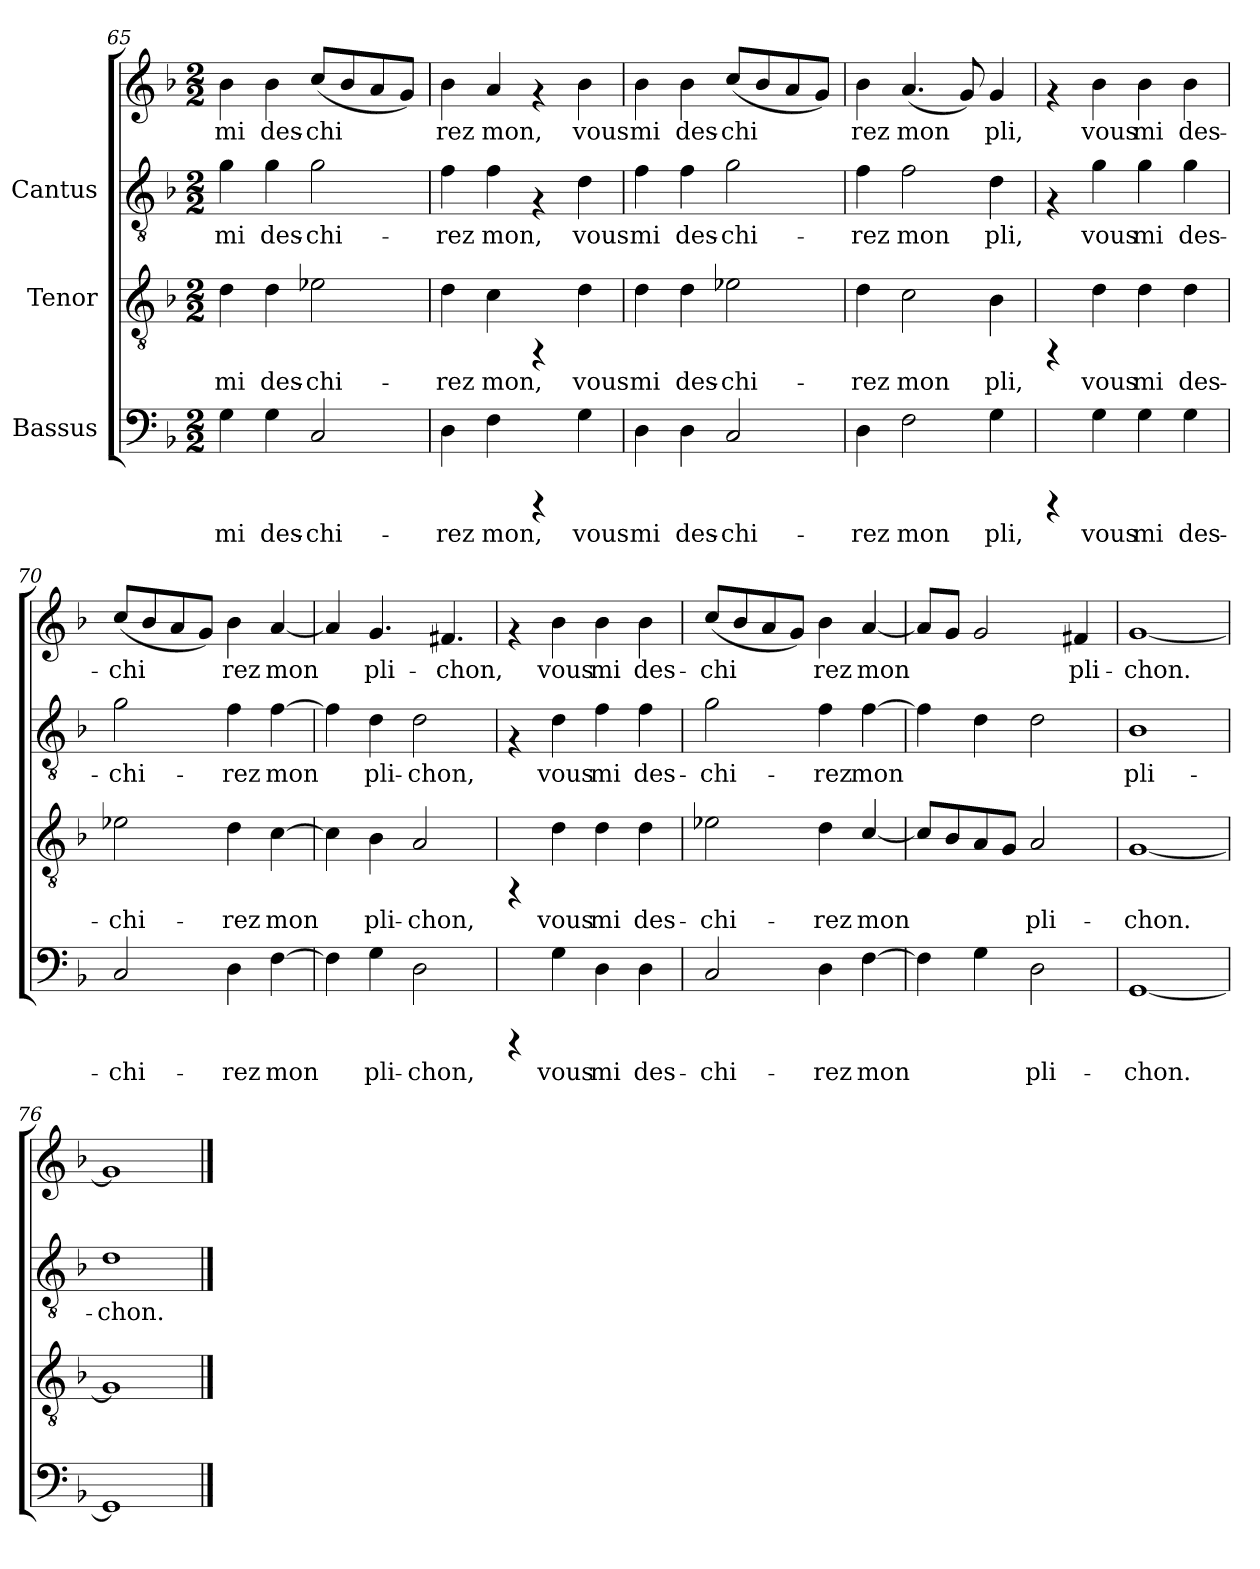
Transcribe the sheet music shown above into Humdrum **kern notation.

**kern	**text	**kern	**text	**kern	**text	**kern	**text
*part3	*part3	*part2	*part2	*part1	*part1	*part1	*part1
*staff4	*staff4	*staff3	*staff3	*staff2	*staff2	*staff1	*staff1
*I"Bassus	*	*I"Tenor	*	*I"Cantus	*	*	*
*clefF4	*	*clefGv2	*	*clefGv2	*	*clefG2	*
*k[b-]	*	*k[b-]	*	*k[b-]	*	*k[b-]	*
*F:	*	*F:	*	*F:	*	*F:	*
*M2/2	*	*M2/2	*	*M2/2	*	*M2/2	*
=65	=65	=65	=65	=65	=65	=65	=65
!	!LO:LY:b:cj	!	!LO:LY:b:cj	!	!LO:LY:b:cj	!	!LO:LY:b:cj
4G\	mi	4d\	mi	4g\	-mi	4b-\	mi
!	!LO:LY:b:cj	!	!LO:LY:b:cj	!	!LO:LY:b:cj	!	!LO:LY:b:cj
4G\	des-	4d\	des-	4g\	des-	4b-\	des-
!	!LO:LY:b:cj	!	!LO:LY:b:cj	!	!LO:LY:b:cj	!	!LO:LY:b:cj
2C/	-chi-	2e-X\	-chi-	2g\	-chi-	(<8cc/L	-chi-
!	!	!	!	!	!	!	!LO:LY:b:cj
.	.	.	.	.	.	8b-/	--
!	!	!	!	!	!	!	!LO:LY:b:cj
.	.	.	.	.	.	8a/	--
!	!	!	!	!	!	!	!LO:LY:b:cj
.	.	.	.	.	.	8g/J)	--
!!LO:LB:g=z
=66	=66	=66	=66	=66	=66	=66	=66
!	!LO:LY:b:cj	!	!LO:LY:b:cj	!	!LO:LY:b:cj	!	!LO:LY:b:cj
4D\	-rez	4d\	-rez	4f\	rez	4b-\	-rez
!	!LO:LY:b:cj	!	!LO:LY:b:cj	!	!LO:LY:b:cj	!	!LO:LY:b:cj
4F\	mon,	4c\	mon,	4f\	mon,	4a/	mon,
4rCCC	.	4rFF	.	4rF	.	4rf	.
!	!LO:LY:b:cj	!	!LO:LY:b:cj	!	!LO:LY:b:cj	!	!LO:LY:b:cj
4G\	vous	4d\	vous	4d\	vous	4b-\	vous
=67	=67	=67	=67	=67	=67	=67	=67
!	!LO:LY:b:cj	!	!LO:LY:b:cj	!	!LO:LY:b:cj	!	!LO:LY:b:cj
4D\	mi	4d\	mi	4f\	-mi	4b-\	mi
!	!LO:LY:b:cj	!	!LO:LY:b:cj	!	!LO:LY:b:cj	!	!LO:LY:b:cj
4D\	des-	4d\	des-	4f\	des-	4b-\	des-
!	!LO:LY:b:cj	!	!LO:LY:b:cj	!	!LO:LY:b:cj	!	!LO:LY:b:cj
2C/	-chi-	2e-X\	-chi-	2g\	-chi-	(<8cc/L	-chi-
!	!	!	!	!	!	!	!LO:LY:b:cj
.	.	.	.	.	.	8b-/	--
!	!	!	!	!	!	!	!LO:LY:b:cj
.	.	.	.	.	.	8a/	--
!	!	!	!	!	!	!	!LO:LY:b:cj
.	.	.	.	.	.	8g/J)	--
=68	=68	=68	=68	=68	=68	=68	=68
!	!LO:LY:b:cj	!	!LO:LY:b:cj	!	!LO:LY:b:cj	!	!LO:LY:b:cj
4D\	-rez	4d\	-rez	4f\	rez	4b-\	-rez
!	!LO:LY:b:cj	!	!LO:LY:b:cj	!	!LO:LY:b:cj	!	!LO:LY:b:cj
2F\	mon	2c\	mon	2f\	mon	(<4.a/	mon
!	!	!	!	!	!	!	!LO:LY:b:cj
.	.	.	.	.	.	8g/)	.
!	!LO:LY:b:cj	!	!LO:LY:b:cj	!	!LO:LY:b:cj	!	!LO:LY:b:cj
4G\	pli,	4B-\	pli,	4d\	pli,	4g/	pli,
=69	=69	=69	=69	=69	=69	=69	=69
4rCCC	.	4rFF	.	4rF	.	4rf	.
!	!LO:LY:b:cj	!	!LO:LY:b:cj	!	!LO:LY:b:cj	!	!LO:LY:b:cj
4G\	vous	4d\	vous	4g\	-vous	4b-\	vous
!	!LO:LY:b:cj	!	!LO:LY:b:cj	!	!LO:LY:b:cj	!	!LO:LY:b:cj
4G\	mi	4d\	mi	4g\	mi	4b-\	mi
!	!LO:LY:b:cj	!	!LO:LY:b:cj	!	!LO:LY:b:cj	!	!LO:LY:b:cj
4G\	des-	4d\	des-	4g\	des-	4b-\	des-
=70	=70	=70	=70	=70	=70	=70	=70
!	!LO:LY:b:cj	!	!LO:LY:b:cj	!	!LO:LY:b:cj	!	!LO:LY:b:cj
2C/	-chi-	2e-X\	-chi-	2g\	chi-	(<8cc/L	-chi-
!	!	!	!	!	!	!	!LO:LY:b:cj
.	.	.	.	.	.	8b-/	-
!	!	!	!	!	!	!	!LO:LY:b:cj
.	.	.	.	.	.	8a/	.
!	!	!	!	!	!	!	!LO:LY:b:cj
.	.	.	.	.	.	8g/J)	.
!	!LO:LY:b:cj	!	!LO:LY:b:cj	!	!LO:LY:b:cj	!	!LO:LY:b:cj
4D\	-rez	4d\	-rez	4f\	-rez	4b-\	rez
!	!LO:LY:b:cj	!	!LO:LY:b:cj	!	!LO:LY:b:cj	!	!LO:LY:b:cj
[>4F\	mon	[>4c\	mon	[>4f\	mon	[<4a/	mon
!!LO:LB:g=z
=71	=71	=71	=71	=71	=71	=71	=71
!	!LO:LY:b:cj	!	!LO:LY:b:cj	!	!LO:LY:b:cj	!	!LO:LY:b:cj
4F\]	.	4c\]	.	4f\]	.	4a/]	.
!	!LO:LY:b:cj	!	!LO:LY:b:cj	!	!LO:LY:b:cj	!	!LO:LY:b:cj
4G\	pli-	4B-\	pli-	4d\	pli-	4.g/	pli-
!	!LO:LY:b:cj	!	!LO:LY:b:cj	!	!LO:LY:b:cj	!	!
2D\	-chon,	2A/	-chon,	2d\	-chon,	.	.
!	!	!	!	!	!	!	!LO:LY:b:cj
.	.	.	.	.	.	4.f#X/	-chon,
=72	=72	=72	=72	=72	=72	=72	=72
4rCCC	.	4rFF	.	4rF	.	4rf	.
!	!LO:LY:b:cj	!	!LO:LY:b:cj	!	!LO:LY:b:cj	!	!LO:LY:b:cj
4G\	vous	4d\	vous	4d\	-vous	4b-\	vous
!	!LO:LY:b:cj	!	!LO:LY:b:cj	!	!LO:LY:b:cj	!	!LO:LY:b:cj
4D\	mi	4d\	mi	4f\	mi	4b-\	mi
!	!LO:LY:b:cj	!	!LO:LY:b:cj	!	!LO:LY:b:cj	!	!LO:LY:b:cj
4D\	des-	4d\	des-	4f\	des-	4b-\	des-
=73	=73	=73	=73	=73	=73	=73	=73
!	!LO:LY:b:cj	!	!LO:LY:b:cj	!	!LO:LY:b:cj	!	!LO:LY:b:cj
2C/	-chi-	2e-X\	-chi-	2g\	chi-	(<8cc/L	-chi-
!	!	!	!	!	!	!	!LO:LY:b:cj
.	.	.	.	.	.	8b-/	-
!	!	!	!	!	!	!	!LO:LY:b:cj
.	.	.	.	.	.	8a/	.
!	!	!	!	!	!	!	!LO:LY:b:cj
.	.	.	.	.	.	8g/J)	.
!	!LO:LY:b:cj	!	!LO:LY:b:cj	!	!LO:LY:b:cj	!	!LO:LY:b:cj
4D\	-rez	4d\	-rez	4f\	-rez	4b-\	rez
!	!LO:LY:b:cj	!	!LO:LY:b:cj	!	!LO:LY:b:cj	!	!LO:LY:b:cj
[>4F\	mon	[<4c/	mon	[>4f\	mon	[<4a/	mon
=74	=74	=74	=74	=74	=74	=74	=74
!	!LO:LY:b:cj	!	!LO:LY:b:cj	!	!	!	!LO:LY:b:cj
4F\]	.	8c/L]	.	4f\]	.	8a/L]	.
!	!	!	!LO:LY:b:cj	!	!	!	!LO:LY:b:cj
.	.	8B-/	.	.	.	8g/J	.
!	!LO:LY:b:cj	!	!LO:LY:b:cj	!	!	!	!LO:LY:b:cj
4G\	.	8A/	.	4d\	.	2g/	.
!	!	!	!LO:LY:b:cj	!	!	!	!
.	.	8G/J	.	.	.	.	.
!	!LO:LY:b:cj	!	!LO:LY:b:cj	!	!	!	!
2D\	pli-	2A/	pli-	2d\	.	.	.
!	!	!	!	!	!	!	!LO:LY:b:cj
.	.	.	.	.	.	4f#X/	pli-
=75	=75	=75	=75	=75	=75	=75	=75
!	!LO:LY:b:cj	!	!LO:LY:b:cj	!	!LO:LY:b:cj	!	!LO:LY:b:cj
[<1GG	-chon.	[<1G	-chon.	1B-	pli-	[<1g	-chon.
=76	=76	=76	=76	=76	=76	=76	=76
!	!	!	!	!	!LO:LY:b:cj	!	!
1GG]	.	1G]	.	1d	-chon.	1g]	.
==	==	==	==	==	==	==	==
*-	*-	*-	*-	*-	*-	*-	*-
